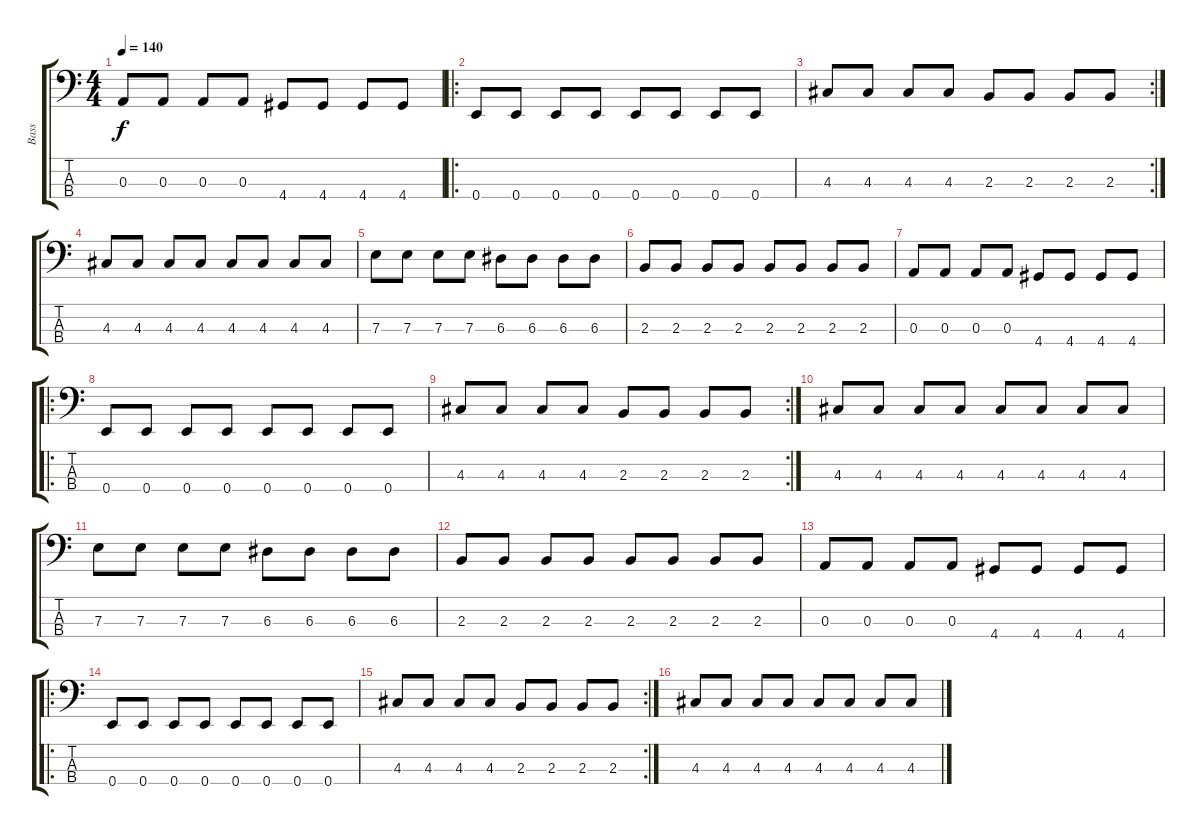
\track ("Bass" "Bass") {instrument acousticguitarnylon}
\staff {score tabs}
\tuning (G2 D2 A1 E1) {hide}
\ts (4 4)
\tempo 140
\clef f4
\ks c
0.3.8{dy f} 0.3.8 0.3.8 0.3.8 4.4.8 4.4.8 4.4.8 4.4.8 |
\ro
0.4.8 0.4.8 0.4.8 0.4.8 0.4.8 0.4.8 0.4.8 0.4.8 |
\rc 2
4.3.8 4.3.8 4.3.8 4.3.8 2.3.8 2.3.8 2.3.8 2.3.8 |
4.3.8 4.3.8 4.3.8 4.3.8 4.3.8 4.3.8 4.3.8 4.3.8 |
7.3.8 7.3.8 7.3.8 7.3.8 6.3.8 6.3.8 6.3.8 6.3.8 |
2.3.8 2.3.8 2.3.8 2.3.8 2.3.8 2.3.8 2.3.8 2.3.8 |
0.3.8 0.3.8 0.3.8 0.3.8 4.4.8 4.4.8 4.4.8 4.4.8 |
\ro
0.4.8 0.4.8 0.4.8 0.4.8 0.4.8 0.4.8 0.4.8 0.4.8 |
\rc 2
4.3.8 4.3.8 4.3.8 4.3.8 2.3.8 2.3.8 2.3.8 2.3.8 |
4.3.8 4.3.8 4.3.8 4.3.8 4.3.8 4.3.8 4.3.8 4.3.8 |
7.3.8 7.3.8 7.3.8 7.3.8 6.3.8 6.3.8 6.3.8 6.3.8 |
2.3.8 2.3.8 2.3.8 2.3.8 2.3.8 2.3.8 2.3.8 2.3.8 |
0.3.8 0.3.8 0.3.8 0.3.8 4.4.8 4.4.8 4.4.8 4.4.8 |
\ro
0.4.8 0.4.8 0.4.8 0.4.8 0.4.8 0.4.8 0.4.8 0.4.8 |
\rc 2
4.3.8 4.3.8 4.3.8 4.3.8 2.3.8 2.3.8 2.3.8 2.3.8 |
4.3.8 4.3.8 4.3.8 4.3.8 4.3.8 4.3.8 4.3.8 4.3.8
